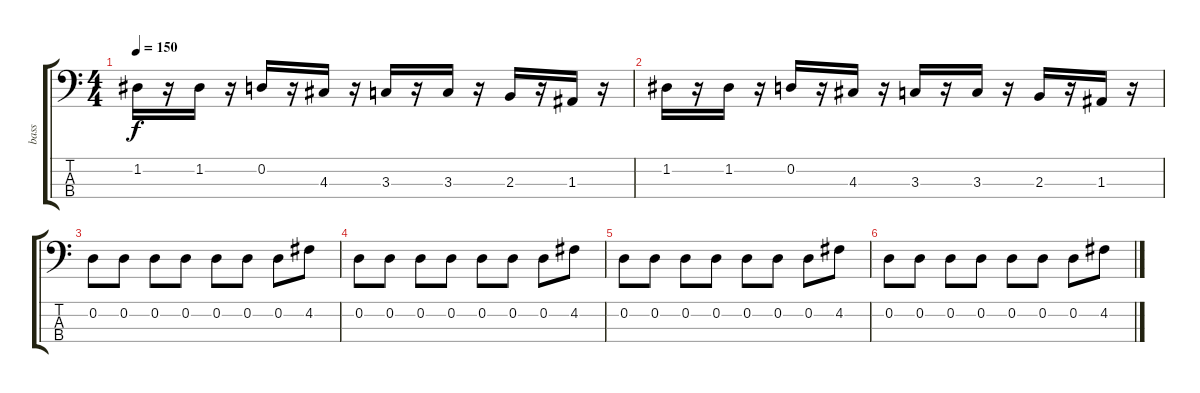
\track ("bass" "bass") {instrument electricbassfinger}
\staff {score tabs}
\tuning (G2 D2 A1 E1) {hide}
\ts (4 4)
\tempo 150
\clef f4
\ks c
1.2.16{dy f} r.16 1.2.16 r.16 0.2.16 r.16 4.3.16 r.16 3.3.16 r.16 3.3.16 r.16 2.3.16 r.16 1.3.16 r.16 |
1.2.16 r.16 1.2.16 r.16 0.2.16 r.16 4.3.16 r.16 3.3.16 r.16 3.3.16 r.16 2.3.16 r.16 1.3.16 r.16 |
0.2.8 0.2.8 0.2.8 0.2.8 0.2.8 0.2.8 0.2.8 4.2.8 |
0.2.8 0.2.8 0.2.8 0.2.8 0.2.8 0.2.8 0.2.8 4.2.8 |
0.2.8 0.2.8 0.2.8 0.2.8 0.2.8 0.2.8 0.2.8 4.2.8 |
0.2.8 0.2.8 0.2.8 0.2.8 0.2.8 0.2.8 0.2.8 4.2.8
